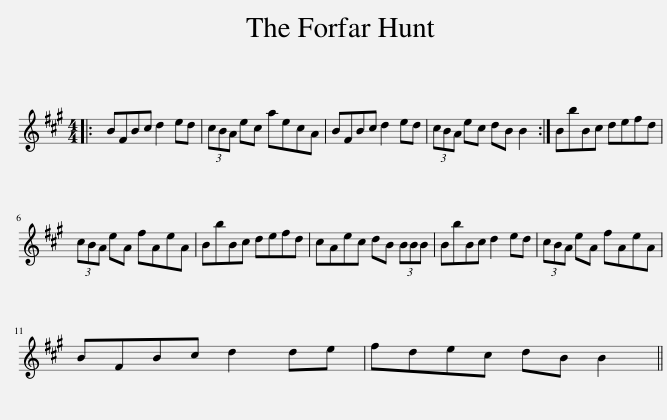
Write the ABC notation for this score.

X:1
L:1/8
M:4/4
I:linebreak $
K:A
V:1 treble
V:1
|: BFBc d2 ed | (3cBA ec aecA | BFBc d2 ed | (3cBA ec dB B2 :| BbBc defd |$ %5
 (3cBA eA fAeA | BbBc defd | cAec dB (3BBB | BbBc d2 ed | (3cBA eA fAeA |$ %10
 BFBc d2 de | fdec dB B2 || %12
